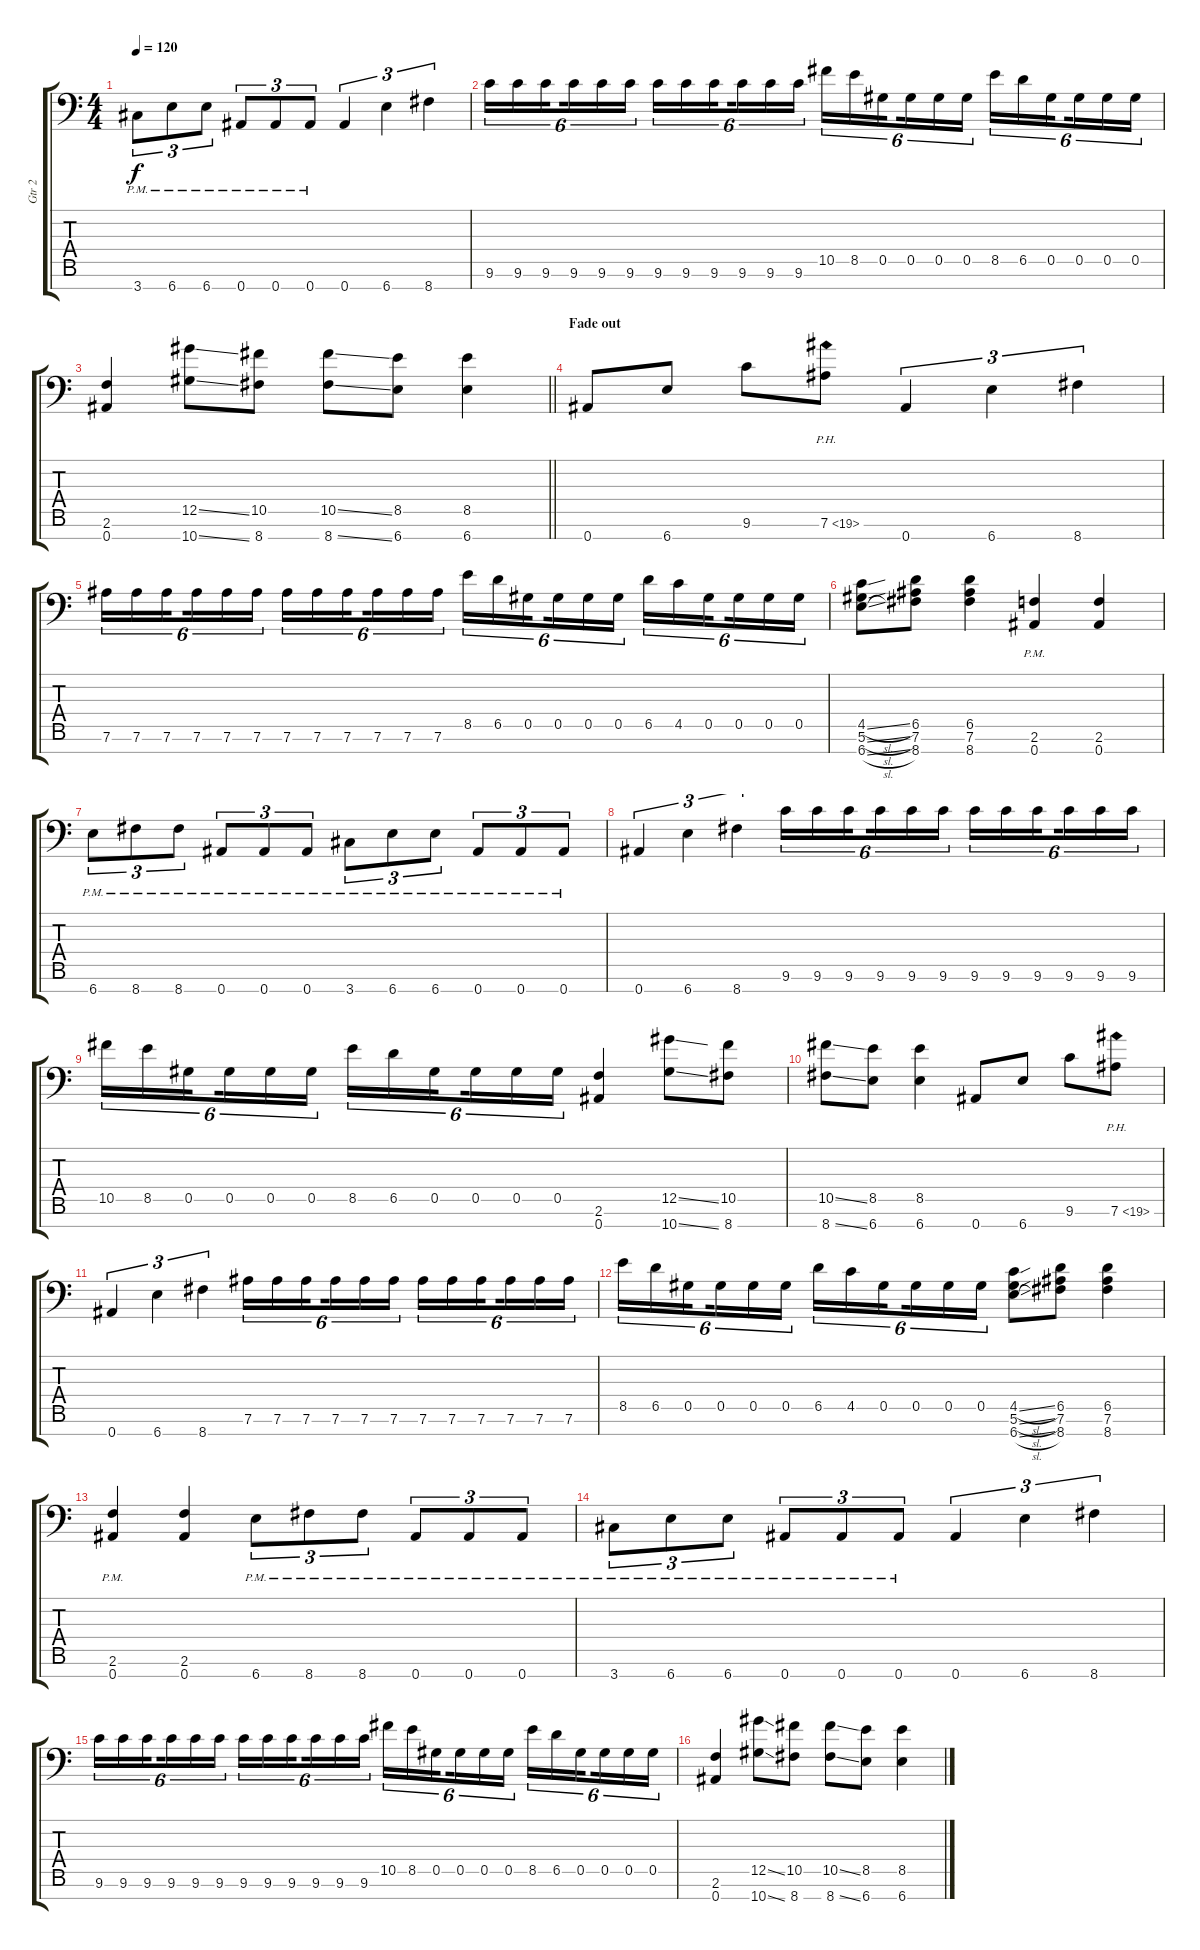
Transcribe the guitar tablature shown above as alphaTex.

\track ("Gtr 2" "Gtr 2") {instrument distortionguitar}
\staff {score tabs}
\tuning (Eb4 Bb3 Gb3 Db3 Ab2 Eb2 Bb1) {hide}
\ts (4 4)
\tempo 120
\clef f4
\ks c
3.7{pm}.8{tu (3 2) dy f} 6.7{pm}.8{tu (3 2)} 6.7{pm}.8{tu (3 2)} 0.7{pm}.8{tu (3 2)} 0.7{pm}.8{tu (3 2)} 0.7{pm}.8{tu (3 2)} 0.7.4{tu (3 2)} 6.7.4{tu (3 2)} 8.7.4{tu (3 2)} |
9.6.16{tu (6 4)} 9.6.16{tu (6 4)} 9.6.16{tu (6 4) beam splitsecondary} 9.6.16{tu (6 4)} 9.6.16{tu (6 4)} 9.6.16{tu (6 4)} 9.6.16{tu (6 4)} 9.6.16{tu (6 4)} 9.6.16{tu (6 4) beam splitsecondary} 9.6.16{tu (6 4)} 9.6.16{tu (6 4)} 9.6.16{tu (6 4)} 10.5.16{tu (6 4)} 8.5.16{tu (6 4)} 0.5.16{tu (6 4) beam splitsecondary} 0.5.16{tu (6 4)} 0.5.16{tu (6 4)} 0.5.16{tu (6 4)} 8.5.16{tu (6 4)} 6.5.16{tu (6 4)} 0.5.16{tu (6 4) beam splitsecondary} 0.5.16{tu (6 4)} 0.5.16{tu (6 4)} 0.5.16{tu (6 4)} |
\barLineRight lightlight
(2.6 0.7).4 (12.5{ss} 10.7{ss}).8 (10.5 8.7).8 (10.5{ss} 8.7{ss}).8 (8.5 6.7).8 (8.5 6.7).4 |
\section ("" "Fade out")
0.7.8 6.7.8 9.6.8 7.6{ph 12}.8 0.7.4{tu (3 2)} 6.7.4{tu (3 2)} 8.7.4{tu (3 2)} |
7.6.16{tu (6 4)} 7.6.16{tu (6 4)} 7.6.16{tu (6 4) beam splitsecondary} 7.6.16{tu (6 4)} 7.6.16{tu (6 4)} 7.6.16{tu (6 4)} 7.6.16{tu (6 4)} 7.6.16{tu (6 4)} 7.6.16{tu (6 4) beam splitsecondary} 7.6.16{tu (6 4)} 7.6.16{tu (6 4)} 7.6.16{tu (6 4)} 8.5.16{tu (6 4)} 6.5.16{tu (6 4)} 0.5.16{tu (6 4) beam splitsecondary} 0.5.16{tu (6 4)} 0.5.16{tu (6 4)} 0.5.16{tu (6 4)} 6.5.16{tu (6 4)} 4.5.16{tu (6 4)} 0.5.16{tu (6 4) beam splitsecondary} 0.5.16{tu (6 4)} 0.5.16{tu (6 4)} 0.5.16{tu (6 4)} |
(4.5{sl} 5.6{sl} 6.7{sl}).8 (6.5 7.6 8.7).8 (6.5 7.6 8.7).4 (2.6{pm} 0.7{pm}).4 (2.6 0.7).4 |
6.7{pm}.8{tu (3 2)} 8.7{pm}.8{tu (3 2)} 8.7{pm}.8{tu (3 2)} 0.7{pm}.8{tu (3 2)} 0.7{pm}.8{tu (3 2)} 0.7{pm}.8{tu (3 2)} 3.7{pm}.8{tu (3 2)} 6.7{pm}.8{tu (3 2)} 6.7{pm}.8{tu (3 2)} 0.7{pm}.8{tu (3 2)} 0.7{pm}.8{tu (3 2)} 0.7{pm}.8{tu (3 2)} |
0.7.4{tu (3 2)} 6.7.4{tu (3 2)} 8.7.4{tu (3 2)} 9.6.16{tu (6 4)} 9.6.16{tu (6 4)} 9.6.16{tu (6 4) beam splitsecondary} 9.6.16{tu (6 4)} 9.6.16{tu (6 4)} 9.6.16{tu (6 4)} 9.6.16{tu (6 4)} 9.6.16{tu (6 4)} 9.6.16{tu (6 4) beam splitsecondary} 9.6.16{tu (6 4)} 9.6.16{tu (6 4)} 9.6.16{tu (6 4)} |
10.5.16{tu (6 4)} 8.5.16{tu (6 4)} 0.5.16{tu (6 4) beam splitsecondary} 0.5.16{tu (6 4)} 0.5.16{tu (6 4)} 0.5.16{tu (6 4)} 8.5.16{tu (6 4)} 6.5.16{tu (6 4)} 0.5.16{tu (6 4) beam splitsecondary} 0.5.16{tu (6 4)} 0.5.16{tu (6 4)} 0.5.16{tu (6 4)} (2.6 0.7).4 (12.5{ss} 10.7{ss}).8 (10.5 8.7).8 |
(10.5{ss} 8.7{ss}).8 (8.5 6.7).8 (8.5 6.7).4 0.7.8 6.7.8 9.6.8 7.6{ph 12}.8 |
0.7.4{tu (3 2)} 6.7.4{tu (3 2)} 8.7.4{tu (3 2)} 7.6.16{tu (6 4)} 7.6.16{tu (6 4)} 7.6.16{tu (6 4) beam splitsecondary} 7.6.16{tu (6 4)} 7.6.16{tu (6 4)} 7.6.16{tu (6 4)} 7.6.16{tu (6 4)} 7.6.16{tu (6 4)} 7.6.16{tu (6 4) beam splitsecondary} 7.6.16{tu (6 4)} 7.6.16{tu (6 4)} 7.6.16{tu (6 4)} |
8.5.16{tu (6 4)} 6.5.16{tu (6 4)} 0.5.16{tu (6 4) beam splitsecondary} 0.5.16{tu (6 4)} 0.5.16{tu (6 4)} 0.5.16{tu (6 4)} 6.5.16{tu (6 4)} 4.5.16{tu (6 4)} 0.5.16{tu (6 4) beam splitsecondary} 0.5.16{tu (6 4)} 0.5.16{tu (6 4)} 0.5.16{tu (6 4)} (4.5{sl} 5.6{sl} 6.7{sl}).8 (6.5 7.6 8.7).8 (6.5 7.6 8.7).4 |
(2.6{pm} 0.7{pm}).4 (2.6 0.7).4 6.7{pm}.8{tu (3 2)} 8.7{pm}.8{tu (3 2)} 8.7{pm}.8{tu (3 2)} 0.7{pm}.8{tu (3 2)} 0.7{pm}.8{tu (3 2)} 0.7{pm}.8{tu (3 2)} |
3.7{pm}.8{tu (3 2)} 6.7{pm}.8{tu (3 2)} 6.7{pm}.8{tu (3 2)} 0.7{pm}.8{tu (3 2)} 0.7{pm}.8{tu (3 2)} 0.7{pm}.8{tu (3 2)} 0.7.4{tu (3 2)} 6.7.4{tu (3 2)} 8.7.4{tu (3 2)} |
9.6.16{tu (6 4)} 9.6.16{tu (6 4)} 9.6.16{tu (6 4) beam splitsecondary} 9.6.16{tu (6 4)} 9.6.16{tu (6 4)} 9.6.16{tu (6 4)} 9.6.16{tu (6 4)} 9.6.16{tu (6 4)} 9.6.16{tu (6 4) beam splitsecondary} 9.6.16{tu (6 4)} 9.6.16{tu (6 4)} 9.6.16{tu (6 4)} 10.5.16{tu (6 4)} 8.5.16{tu (6 4)} 0.5.16{tu (6 4) beam splitsecondary} 0.5.16{tu (6 4)} 0.5.16{tu (6 4)} 0.5.16{tu (6 4)} 8.5.16{tu (6 4)} 6.5.16{tu (6 4)} 0.5.16{tu (6 4) beam splitsecondary} 0.5.16{tu (6 4)} 0.5.16{tu (6 4)} 0.5.16{tu (6 4)} |
(2.6 0.7).4 (12.5{ss} 10.7{ss}).8 (10.5 8.7).8 (10.5{ss} 8.7{ss}).8 (8.5 6.7).8 (8.5 6.7).4
